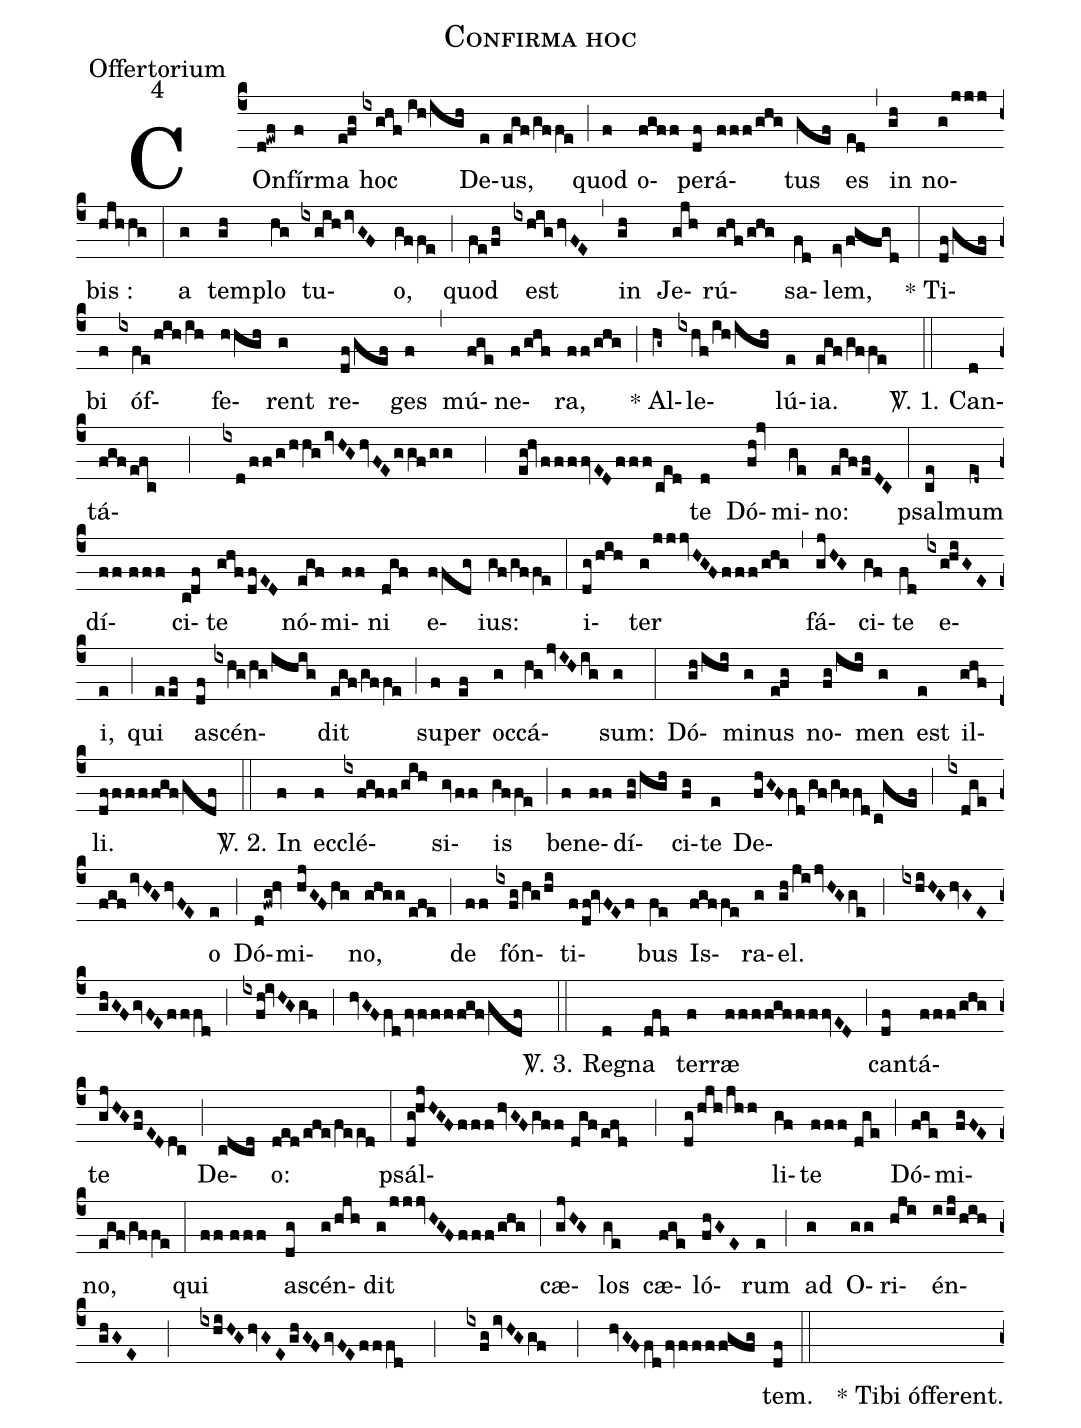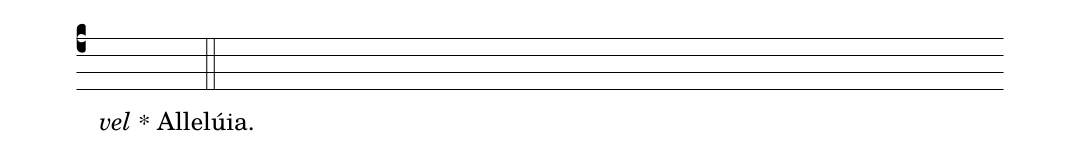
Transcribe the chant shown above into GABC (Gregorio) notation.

name:Confirma hoc;
office-part:Offertorium;
mode:4;
%%
(c4) COn(d!ewf)fír(f)ma(efg) hoc(ixghf//ih/igh) De(e)us,(egf/gffe) (;) quod(f) o(fgff)pe(df)rá(fff/ghg)tus(gef) es(ed) (,) in(gh) no(g/jjj)bis :(hjhhg) (:) a(g) tem(gh)plo(hg) tu(ixgihivGF)o,(gffe) (;) quod(fe/fg) est(ixhighvFE) (,) in(gh) Je(gjh)rú(ghf/ghg)sa(fd)lem,(evfgfgd) (:) * Ti(df/gef)bi(f) óf(ixfe/hih/ih)fe(hhgh)rent(g) re(df/gef)ges(f) (,) mú(fge)ne(f/ghf)ra,(ff/ghg) (;) * Al(hg~)le(ixhf/ih/igh)lú(e){ia}.(egf/gffe) (::)

<sp>V/</sp>. 1. Can(d)tá(fgf/efc;ixd/ff/g/hhg/ivHGhvFEggf/gg;eg!hv/ffffvEDfff/ced)te(d) Dó(fh!jv)mi(ge)no:(egfefDC) (:) psal(ce)mum(ed~) dí(ff//fff)ci(cdf)te(ghfdfED) nó(egf)mi(ff)ni(dgf) e(ffdg)ius:(gf/gffe) (:) i(dg/hih)ter(g/jjjvHGFfff/ghg) (,) fá(gjHG)ci(gf)te(fd) e(ixghiGE)i,(e) (;) qui(eef) a(df)scén(ixhg/hg/ihig)dit(egf/gffe) (;) su(f)per(ef) oc(g)cá(hg/jvIHig)sum:(g) (:) Dó(gh/ihi)mi(g)nus(efg) no(fg/ihi)men(g) est(e) il(ghf)li.(dfffffgf/gdf) (::)

<sp>V/</sp>. 2. In(f) ec(f)clé(ixfgff/gih)si(gvff)is(gffe) (;) be(f)ne(ff)dí(fg/hgh)ci(fg)te(e) De(fhGFfd/gf/gffd/c!gef;ixdge/fgf/ivHGhvFE)o(e) (;) Dó(d!fwg!hv)mi(hjGFhg)no,(ghgg/efe) (;) de(ff) fón(ixfg/hg/hi)ti(f/df!gvFEf)bus(fe) Is(fgffe)ra(g)el.(gh/ji/jvHGge;ixhiHGhvGEghGFgvFEfffd;ixfh!ivHGgf;hvGFfd/fvffffgf/gdf) (::)

<sp>V/</sp>. 3. Re(d)gna(dfd) ter(f)ræ(ffffgffffvED) (;) can(df)tá(fff/ghg)te(gjHGfgEDdc) (;) De(cdcd)o:(ded/efe/feed) (:) psál(dg!hjHGFfffhvGFgff//dgf/efd;dg/hjh/jhh)li(gf)te(fff//dge) (;) Dó(fge)mi(fgFE)no,(egf/gffe) (:) qui(ff//fff) a(dg)scén(g/hjh)dit(g/jjjvHGFfff/ghg) (;) cæ(gjHG)los(ge) cæ(fge)ló(fhGE)rum(e) (;) ad(g) O(gg)ri(hji)én(iij/hih/ghGE;ixhiHGhvGEghGFgvFEfffd;ixfgivHGgf;hvGFfdfvffffgfg)tem.(df) (::)

() * Tibi ófferent.() <i>vel</i> * Allelúia.() (::)
